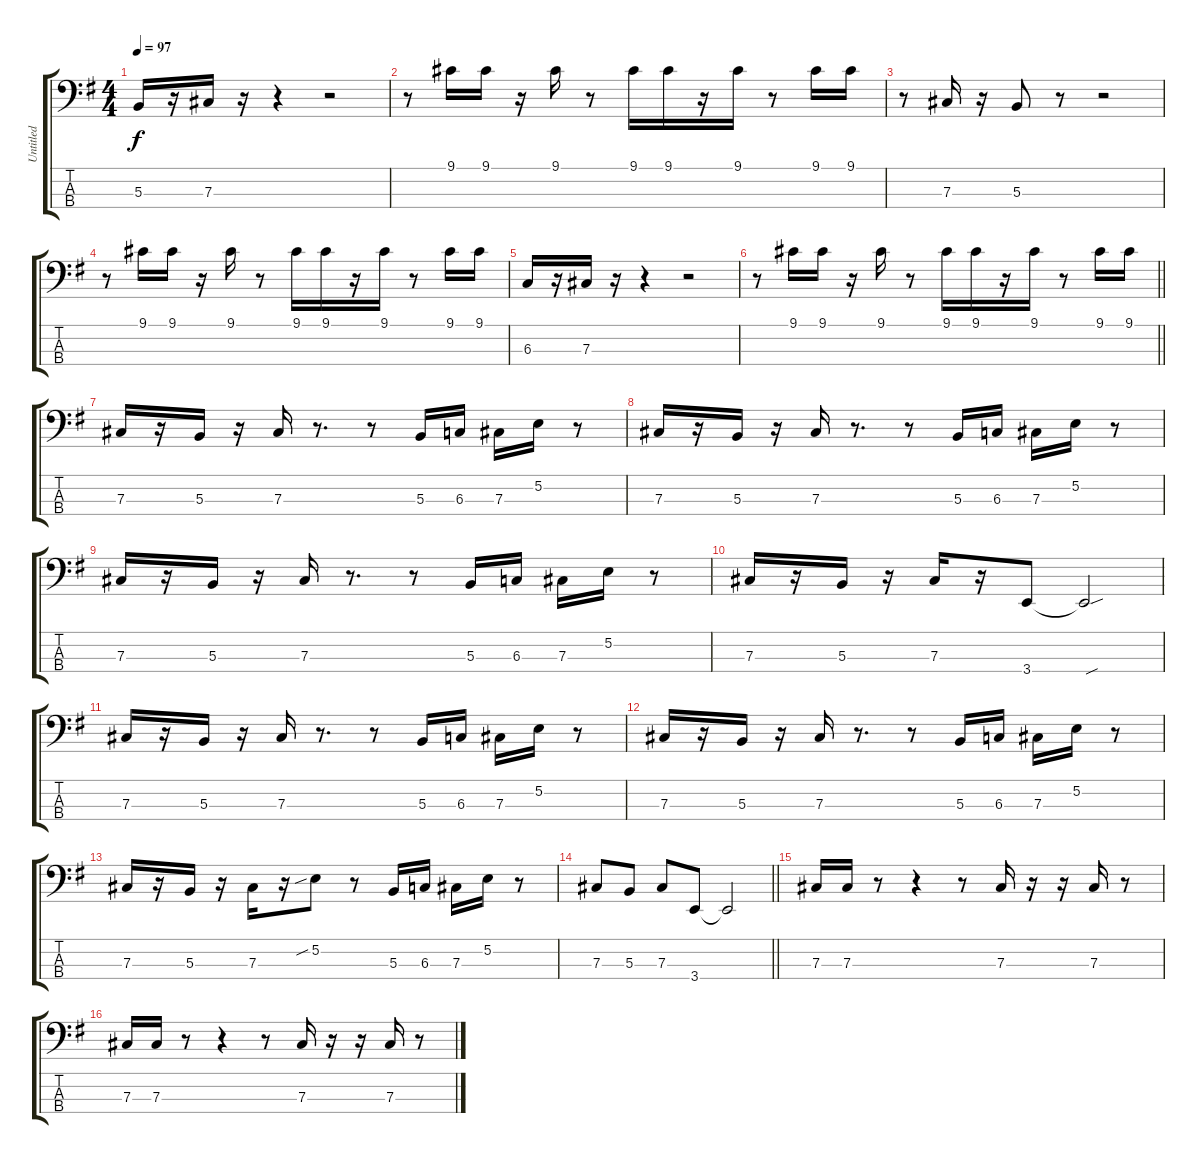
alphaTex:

\track ("Untitled" "Untitled") {instrument electricbassfinger}
\staff {score tabs}
\tuning (E2 B1 Gb1 Db1) {hide}
\ts (4 4)
\tempo 97
\clef f4
\ks g
5.3.16{dy f} r.16 7.3.16 r.16 r.4 r.2 |
r.8 9.1.16 9.1.16 r.16 9.1.16 r.8 9.1.16 9.1.16 r.16 9.1.16 r.8 9.1.16 9.1.16 |
r.8 7.3.16 r.16 5.3.8 r.8 r.2 |
r.8 9.1.16 9.1.16 r.16 9.1.16 r.8 9.1.16 9.1.16 r.16 9.1.16 r.8 9.1.16 9.1.16 |
6.3.16 r.16 7.3.16 r.16 r.4 r.2 |
\barLineRight lightlight
r.8 9.1.16 9.1.16 r.16 9.1.16 r.8 9.1.16 9.1.16 r.16 9.1.16 r.8 9.1.16 9.1.16 |
\section ("" " ")
7.3.16 r.16 5.3.16 r.16 7.3.16 r.8{d} r.8 5.3.16 6.3.16 7.3.16 5.2.16 r.8 |
7.3.16 r.16 5.3.16 r.16 7.3.16 r.8{d} r.8 5.3.16 6.3.16 7.3.16 5.2.16 r.8 |
7.3.16 r.16 5.3.16 r.16 7.3.16 r.8{d} r.8 5.3.16 6.3.16 7.3.16 5.2.16 r.8 |
7.3.16 r.16 5.3.16 r.16 7.3.16 r.16 3.4.8 3.4{sou t}.2 |
7.3.16 r.16 5.3.16 r.16 7.3.16 r.8{d} r.8 5.3.16 6.3.16 7.3.16 5.2.16 r.8 |
7.3.16 r.16 5.3.16 r.16 7.3.16 r.8{d} r.8 5.3.16 6.3.16 7.3.16 5.2.16 r.8 |
7.3.16 r.16 5.3.16 r.16 7.3.16 r.16 5.2{sib}.8 r.8 5.3.16 6.3.16 7.3.16 5.2.16 r.8 |
\barLineRight lightlight
7.3.8 5.3.8 7.3.8 3.4.8 3.4{t}.2 |
\section ("" " ")
7.3.16 7.3.16 r.8 r.4 r.8 7.3.16 r.16 r.16 7.3.16 r.8 |
7.3.16 7.3.16 r.8 r.4 r.8 7.3.16 r.16 r.16 7.3.16 r.8
